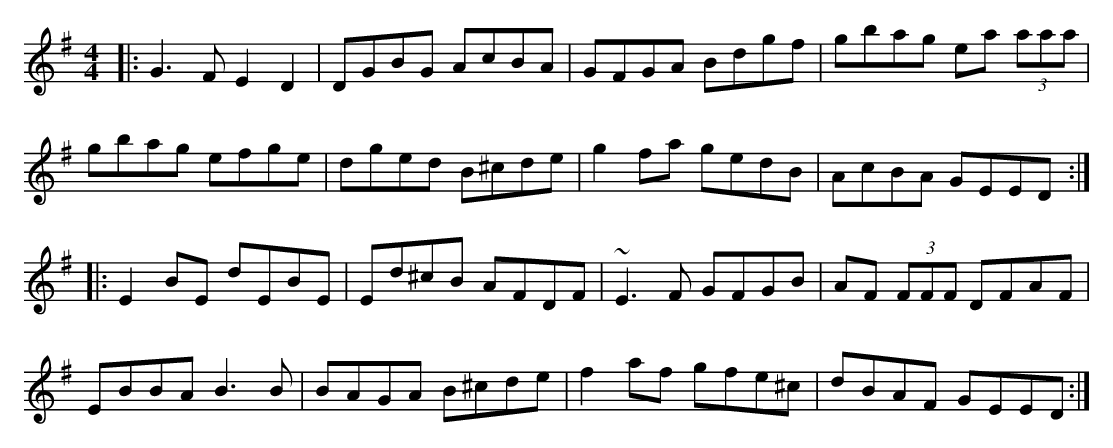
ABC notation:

X:1
M:4/4
K:G
|:G3 F E2 D2|DGBG AcBA|GFGA Bdgf|gbag ea (3aaa|
gbag efge|dged B^cde|g2 fa gedB|AcBA GEED:|
|:E2 BE dEBE|Ed^cB AFDF|~E3 F GFGB|AF (3FFF DFAF|
EBBA B3 B|BAGA B^cde|f2 af gfe^c|dBAF GEED:|
